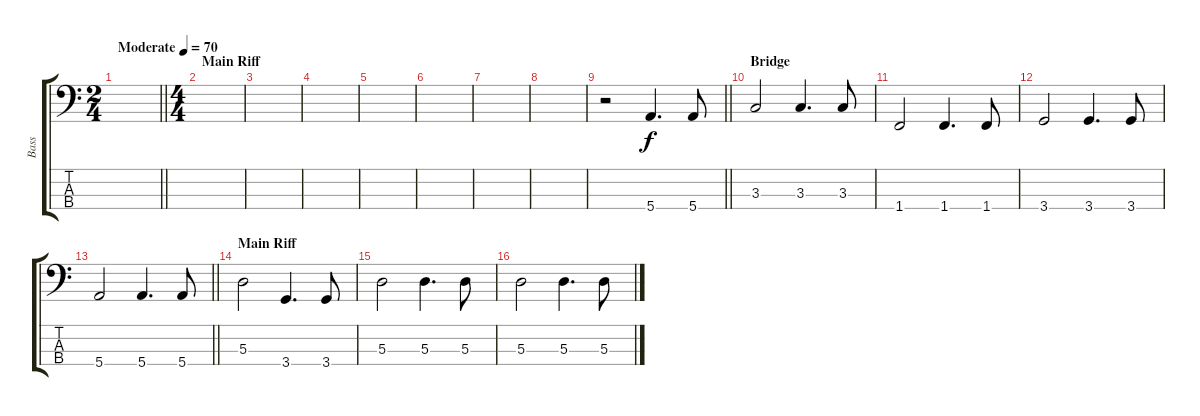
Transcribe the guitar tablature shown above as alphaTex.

\track ("Bass" "Bass") {instrument electricbassfinger}
\staff {score tabs}
\tuning (G2 D2 A1 E1) {hide}
\ts (2 4)
\tempo (70 "Moderate")
\clef f4
\barLineRight lightlight
\ks c
|
\ts (4 4)
\section ("" "Main Riff")
|
|
|
|
|
|
|
\barLineRight lightlight
r.2 5.4.4{d} 5.4.8 |
\section ("" "Bridge")
3.3.2 3.3.4{d} 3.3.8 |
1.4.2 1.4.4{d} 1.4.8 |
3.4.2 3.4.4{d} 3.4.8 |
\barLineRight lightlight
5.4.2 5.4.4{d} 5.4.8 |
\section ("" "Main Riff")
5.3.2 3.4.4{d} 3.4.8 |
5.3.2 5.3.4{d} 5.3.8 |
5.3.2 5.3.4{d} 5.3.8
